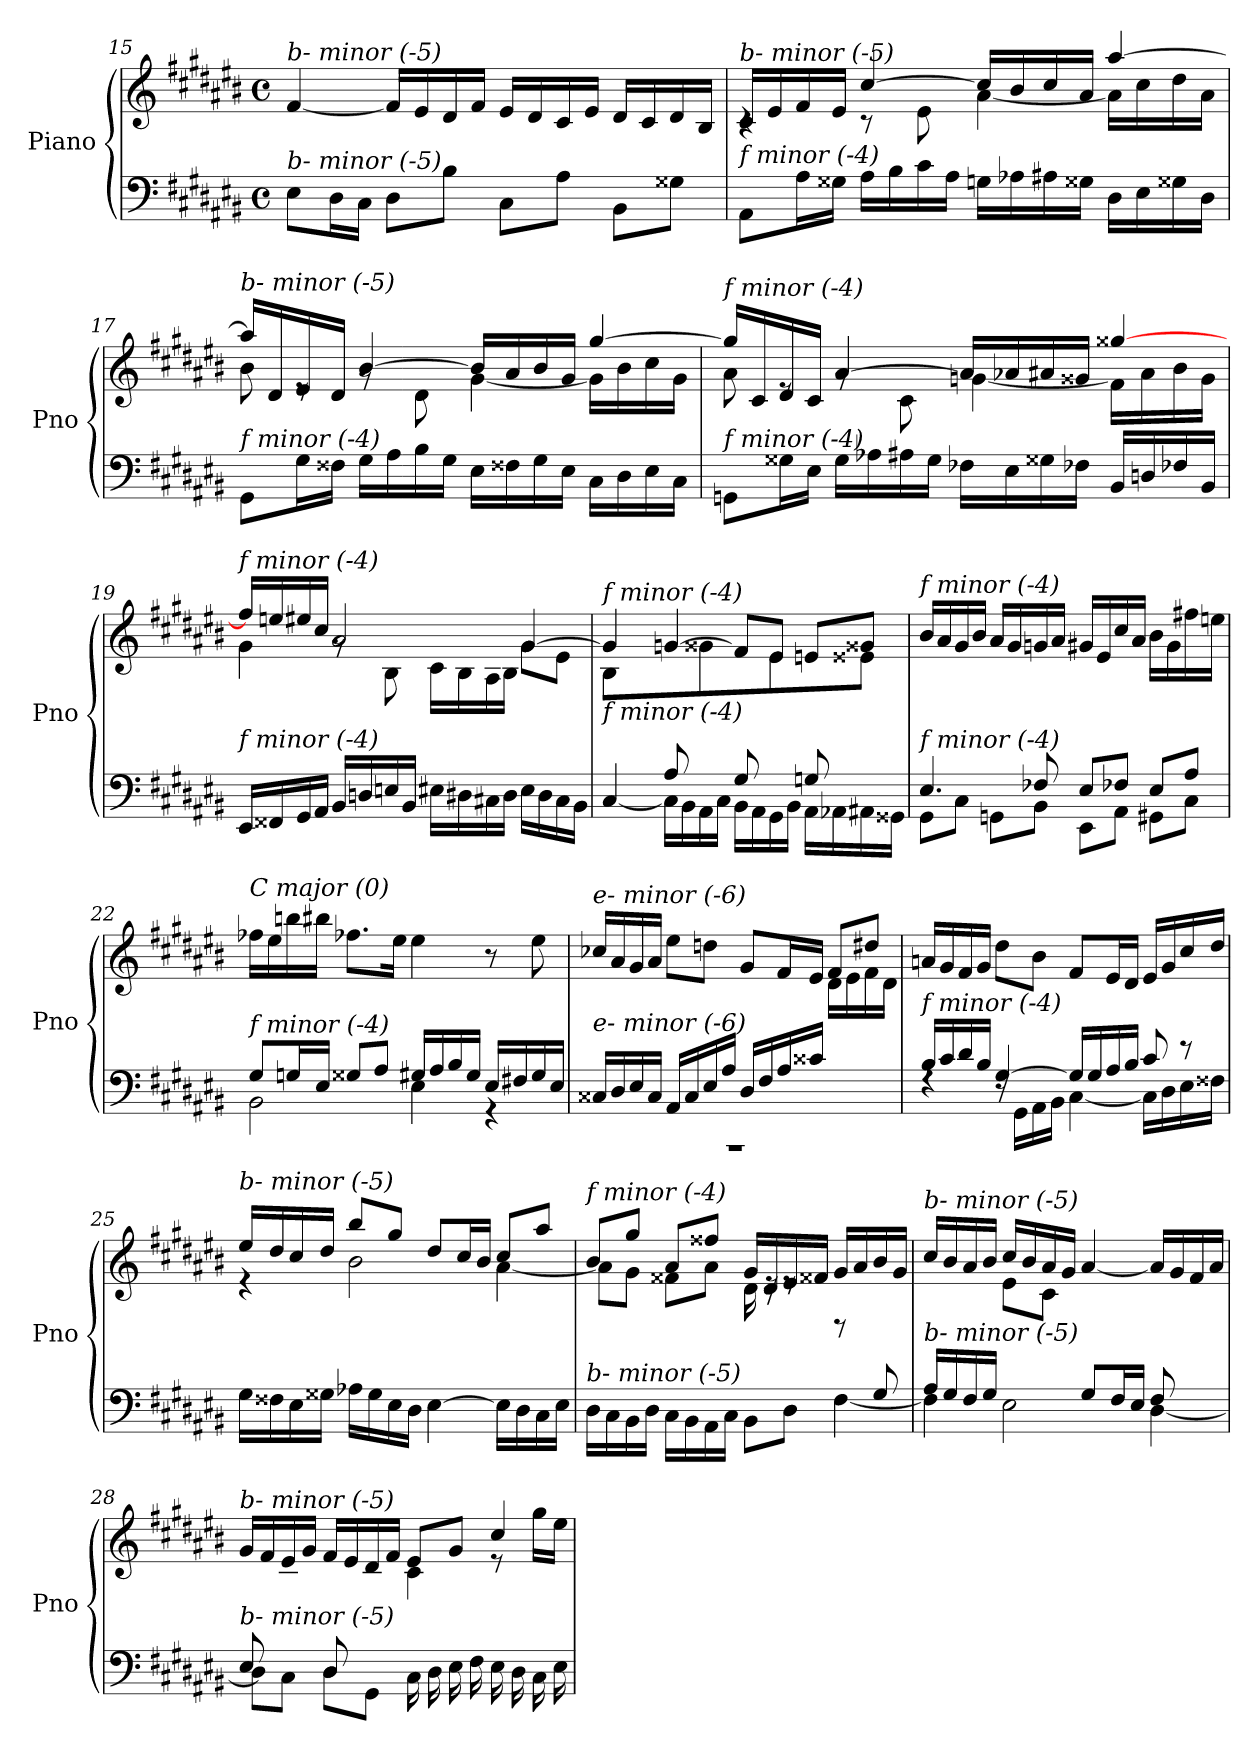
**kern	**kern
*part1	*part1
*staff2	*staff1
*I"Piano	*
*I'Pno	*
*clefF4	*clefG2
*k[f#c#g#d#a#e#b#]	*k[f#c#g#d#a#e#b#]
*M4/4	*M4/4
*met(c)	*met(c)
=15	=15
!	!LO:TX:i:t=b- minor (-5)
!LO:TX:i:t=b- minor (-5)	!
8E#\L	[4f#/
16D#\L	.
16C#\JJ	.
8D#\L	16f#/LL]
.	16e#/
8B#\J	16d#/
.	16f#/JJ
8C#\L	16e#/LL
.	16d#/
8A#\J	16c#/
.	16e#/JJ
8BB#\L	16d#/LL
.	16c#/
8G##X\J	16d#/
.	16B#/JJ
!!LO:PB:g=z
=16	=16
*	*^
!	!LO:TX:i:t=b- minor (-5)	!
!LO:TX:i:t=f minor (-4)	!	!
8AA#\L	16c#/LL	4rc
.	16e#/	.
16A#\L	16f#/	.
16G##X\JJ	16e#/JJ	.
16A#\LL	[4cc#/	8r
16B#\	.	.
16c#\	.	8e#\
16A#\JJ	.	.
16Gni\LL	16cc#/LL]	[4a#\
16A-Xi\	16b#/	.
16A#\	16cc#/	.
16G##i\JJ	16a#/JJ	.
16D#\LL	[4aa#/	16a#\LL]
16E#\	.	16cc#\
16G##Xi\	.	16dd#\
16D#\JJ	.	16a#\JJ
=17	=17	=17
!	!LO:TX:i:t=b- minor (-5)	!
!LO:TX:i:t=f minor (-4)	!	!
8GG#\L	16aa#/LL]	8b#\
.	16d#/	.
16G#\L	16e#/	8re
16F##X\JJ	16d#/JJ	.
16G#\LL	[4b#/	8rg
16A#\	.	.
16B#\	.	8d#\
16G#\JJ	.	.
16E#\LL	16b#/LL]	[4g#\
16F##X\	16a#/	.
16G#\	16b#/	.
16E#\JJ	16g#/JJ	.
16C#\LL	[4gg#/	16g#\LL]
16D#\	.	16b#\
16E#\	.	16cc#\
16C#\JJ	.	16g#\JJ
!!LO:LB:g=z	!!
=18	=18	=18
!	!LO:TX:i:t=f minor (-4)	!
!LO:TX:i:t=f minor (-4)	!	!
8GGni\L	16gg#/LL]	8a#\
.	16c#/	.
16G##Xi\L	16d#/	8re
16E#\JJ	16c#/JJ	.
16G##i\LL	[4a#/	8rg
16A-Xi\	.	.
16A#\	.	8c#\
16G##i\JJ	.	.
16F-Xi\LL	16a#/LL]	[4gni\
16E#\	16a-Xi/	.
16G##Xi\	16a#/	.
16F-Xi\JJ	16g##Xi/JJ	.
16BB#/LL	[4gg##Xi/	16f##\LL]
16Dni/	.	16a#\
16F-Xi/	.	16b#\
16BB#/JJ	.	16g##i\JJ
=19	=19	=19
!	!LO:TX:i:t=f minor (-4)	!
!LO:TX:i:t=f minor (-4)	!	!
16EE#/LL	16ff##/LL]	4g#\
16FF##Xj/	16eeni/	.
16GG#/	16ee#/	.
16AA#/JJ	16cc#/JJ	.
16BB#/LL	2a#/	8rg
16Dni/	.	.
16Eni/	.	8B#\
16BB#/JJ	.	.
16E#\LL	.	16c#\LL
16D#X\	.	16B#\
16C#X\	.	16A#\
16D#\JJ	.	16B#\JJ
16E#\LL	[4g#/	8g#\L
16D#\	.	.
16C#\	.	8e#\J
16BB#\JJ	.	.
!!LO:LB:g=z	!!
=20	=20	=20
*^	*	*
!	!	!LO:TX:i:t=f minor (-4)	!
!LO:TX:i:t=f minor (-4)	!	!	!
8ryy	[4C#/	4g#/]	8B#\L
16A#/L	.	.	4ryy
16G#/JJ	.	.	.
8A#/L	16C#\LL]	[4gni/	.
.	16BB#\	.	.
8ryy	16AA#\	.	8g##Xi\J
.	16C#\JJ	.	.
8G#/L	16BB#\LL	8f##/L]	8ryy
.	16AA#\	.	.
8ryy	16GG#\	8e#/J	8e#\J
.	16BB#\JJ	.	.
8Gni/L	16AA#\LL	8eni/L	8ryy
.	16AA-Xi\	.	.
8ryy	16AA#\	8g##Xi/J	8e##Xi\J
.	16GG##Xi\JJ	.	.
*	*	*v	*v
=21	=21	=21
!	!	!LO:TX:i:t=f minor (-4)
!LO:TX:i:t=f minor (-4)	!	!
4.E#/	8GG#\L	16b#/LL
.	.	16a#/
.	8C#\J	16g#/
.	.	16b#/JJ
.	8GGni\L	16a#/LL
.	.	16g#/
8F-Xi/	8BB#\J	16gni/
.	.	16a#/JJ
8E#/L	8EE#\L	16g#/LL
.	.	16e#/
8F-Xi/J	8AA#\J	16cc#/
.	.	16a#/JJ
8E#/L	8GG#\L	16b#\LL
.	.	16g#\
8A#/J	8C#\J	16ff#X\
.	.	16eeni\JJ
=22	=22	=22
!	!	!LO:TX:i:t=C major (0)
!LO:TX:i:t=f minor (-4)	!	!
8G#/L	2BB#\	16ff-Xi\LL
.	.	16ee#\
16Gni/L	.	16bbni\
16E#/JJ	.	16bb#\JJ
8G##i/L	.	8.ff-Xi\L
8A#/J	.	.
.	.	16ee#\Jk
16G#/LL	4E#\	4ee#\
16A#/	.	.
16B#/	.	.
16G#/JJ	.	.
16E#/LL	4r	8r
16F#X/	.	.
16G#/	.	8ee#\
16E#/JJ	.	.
!!LO:LB:g=z
=23	=23	=23
*	*	*^
!	!	!LO:TX:i:t=e- minor (-6)	!
!LO:TX:i:t=e- minor (-6)	!	!	!
1rAAA	16C##X/LL	16cc-Xi/LL	2.ryy
.	16D#/	16a#/	.
.	16E#/	16g#/	.
.	16C##/JJ	16a#/JJ	.
.	16AA#/LL	8ee#\L	.
.	16C##/	.	.
.	16E#/	8ddni\J	.
.	16A#/JJ	.	.
.	16D#/LL	8g#/L	.
.	16F#/	.	.
.	16A#/	16f#/L	.
.	16c##X/JJ	16e#/JJ	.
.	4ryy	8f#/L	16d#\LL
.	.	.	16e#\
.	.	8dd#/J	16f#\
.	.	.	16d#\JJ
=24	=24	=24	=24
!	!	!LO:TX:i:t=b- minor (-5)	!
!LO:TX:i:t=f minor (-4)	!	!	!
*	*	*v	*v
16B#/LL	4rF	16an/LL
16c#/	.	16g#/
16d#/	.	16f#/
16B#/JJ	.	16g#/JJ
[4G#/	16rF	8dd#\L
.	16GG#\LL	.
.	16AA#\	8b#\J
.	16BB#\JJ	.
16G#/LL]	[4C#\	8f#/L
16G#/	.	.
16A#/	.	16e#/L
16B#/JJ	.	16d#/JJ
8c#/	16C#\LL]	16e#/LL
.	16D#\	16g#/
8r	16E#\	16cc#/
.	16F##Xj\JJ	16dd#/JJ
=25	=25	=25
*	*	*^
!	!	!LO:TX:i:t=b- minor (-5)	!
!LO:TX:i:t=f minor (-4)	!	!	!
*v	*v	*	*
16G#\LL	16ee#/LL	4r
16F##Xj\	16dd#/	.
16E#\	16cc#/	.
16G##i\JJ	16dd#/JJ	.
16A-Xi\LL	8bb#/L	2b#\
16G##i\	.	.
16E#\	8gg#/J	.
16D#\JJ	.	.
[4E#\	8dd#/L	.
.	16cc#/L	.
.	16b#/JJ	.
16E#\LL]	8cc#/L	[4a#\
16D#\	.	.
16C#\	8aa#/J	.
16E#\JJ	.	.
!!LO:LB:g=z	!!
=26	=26	=26
*^	*	*
!	!	!LO:TX:i:t=f minor (-4)	!
!LO:TX:i:t=b- minor (-5)	!	!	!
2..ryy	16D#\LL	8b#/L	8a#\L]
.	16C#\	.	.
.	16BB#\	8gg#/J	8g#\J
.	16D#\JJ	.	.
.	16C#\LL	8a#/L	8f##X\L
.	16BB#\	.	.
.	16AA#\	8ff##X/J	8a#\J
.	16C#\JJ	.	.
.	8BB#\L	16g#/LL	16d#\
.	.	16d#/	16re
.	8D#\J	16e#/	8re
.	.	16f##X/JJ	.
.	[4F#\	16g#/LL	8rD
.	.	16a#/	.
8G#/	.	16b#/	8ryy
.	.	16g#/JJ	.
=27	=27	=27	=27
*	*	*	*^
!	!	!LO:TX:i:t=b- minor (-5)	!	!
!LO:TX:i:t=b- minor (-5)	!	!	!	!
4F#\]	16A#/LL	16cc#/LL	2..ryy	4ryy
.	16G#/	16b#/	.	.
.	16F#/	16a#/	.	.
.	16G#/JJ	16b#/JJ	.	.
2E#\	4ryy	16cc#/LL	.	8e#\L
.	.	16b#/	.	.
.	.	16a#/	.	8c#\J
.	.	16g#/JJ	.	.
.	8G#/L	[4a#/	.	2ryy
.	16F#/L	.	.	.
.	16E#/JJ	.	.	.
8F#/L	[4D#\	16a#/LL]	.	.
.	.	16g#/	.	.
8ryy	.	16f#/	8d#\J	.
.	.	16a#/JJ	.	.
=28	=28	=28	=28	=28
*	*^	*	*	*^
!	!	!	!LO:TX:i:t=b- minor (-5)	!	!	!
!LO:TX:i:t=b- minor (-5)	!	!	!	!	!	!
2ryy	8E#/L	8D#\L]	16g#/LL	2ryy	8ryy	2ryy
.	.	.	16f#/	.	.	.
.	8ryy	8C#\J	16e#/	.	8c#\J	.
.	.	.	16g#/JJ	.	.	.
.	8D#/L	8D#\L	16f#/LL	.	8ryy	.
.	.	.	16e#/	.	.	.
.	8ryy	8GG#\J	16d#/	.	8B#\J	.
.	.	.	16f#/JJ	.	.	.
2ryy	16C#\LL	2ryy	8e#/L	4c#\	2ryy	2ryy
.	16D#\	.	.	.	.	.
.	16E#\	.	8g#/J	.	.	.
.	16F#\JJ	.	.	.	.	.
.	16E#\LL	.	4cc#/	8r	.	.
.	16D#\	.	.	.	.	.
.	16C#\	.	.	16gg#\LL	.	.
.	16E#\JJ	.	.	16ee#\JJ	.	.
*v	*v	*v	*	*	*	*
*	*v	*v	*v	*v
=	=
*-	*-
